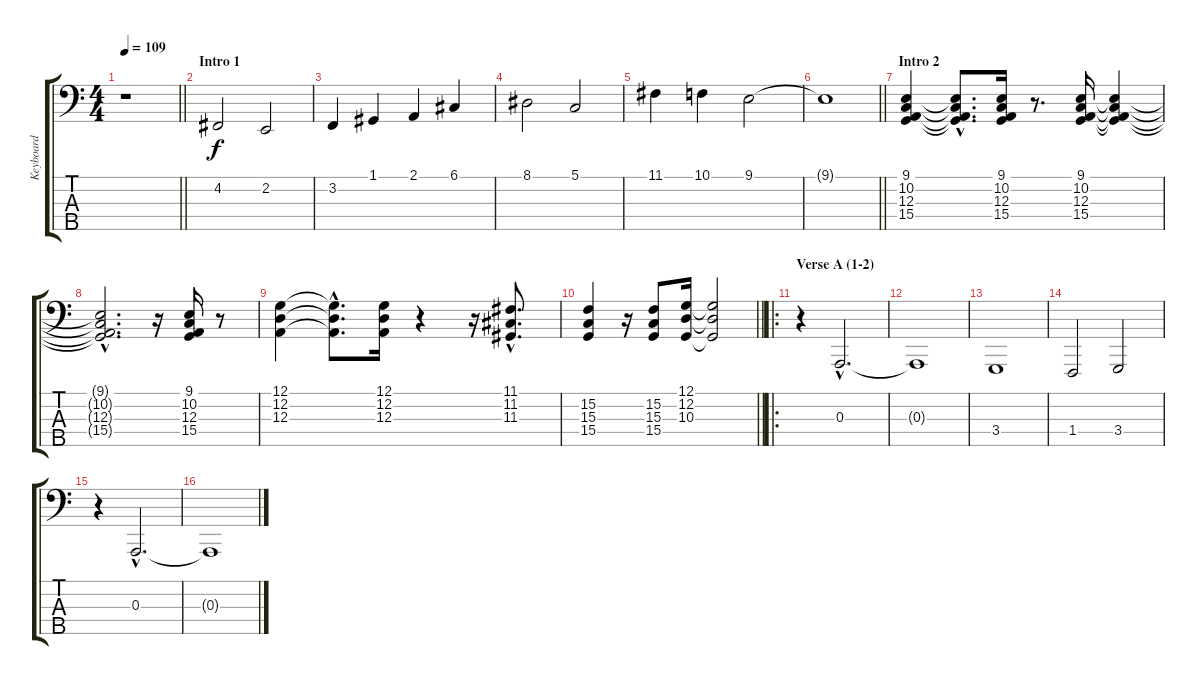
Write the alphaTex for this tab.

\track ("Keyboard" "Keyboard") {instrument brightacousticpiano}
\staff {score tabs}
\tuning (G2 D2 A1 E1 B0) {hide}
\ts (4 4)
\tempo 109
\clef f4
\barLineRight lightlight
\ks aminor
r.1{dy f instrument brightacousticpiano} |
\section ("" "Intro 1")
4.2.2 2.2.2 |
3.2.4 1.1.4 2.1.4 6.1.4 |
8.1.2 5.1.2 |
11.1.4 10.1.4 9.1.2 |
\barLineRight lightlight
9.1{t}.1 |
\section ("" "Intro 2")
(9.1 10.2 12.3 15.4).4 (9.1{hac t} 10.2{hac t} 12.3{hac t} 15.4{hac t}).8{d} (9.1 10.2 12.3 15.4).16 r.8{d} (9.1 10.2 12.3 15.4).16 (9.1{t} 10.2{t} 12.3{t} 15.4{t}).4 |
(9.1{hac t} 10.2{hac t} 12.3{hac t} 15.4{hac t}).2{d} r.16 (9.1 10.2 12.3 15.4).16 r.8 |
(12.1 12.2 12.3).4 (12.1{hac t} 12.2{hac t} 12.3{hac t}).8{d} (12.1 12.2 12.3).16 r.4 r.16 (11.1{hac} 11.2{hac} 11.3{hac}).8{d} |
\barLineRight lightlight
(15.2 15.3 15.4).4 r.16 (15.2 15.3 15.4).8 (12.1 12.2 10.3).16 (12.1{t} 12.2{t} 10.3{t}).2 |
\ro
\section ("" "Verse A (1-2)")
r.4 0.3{hac}.2{d} |
0.3{t}.1 |
3.4.1 |
1.4.2 3.4.2 |
r.4 0.3{hac}.2{d} |
0.3{t}.1
